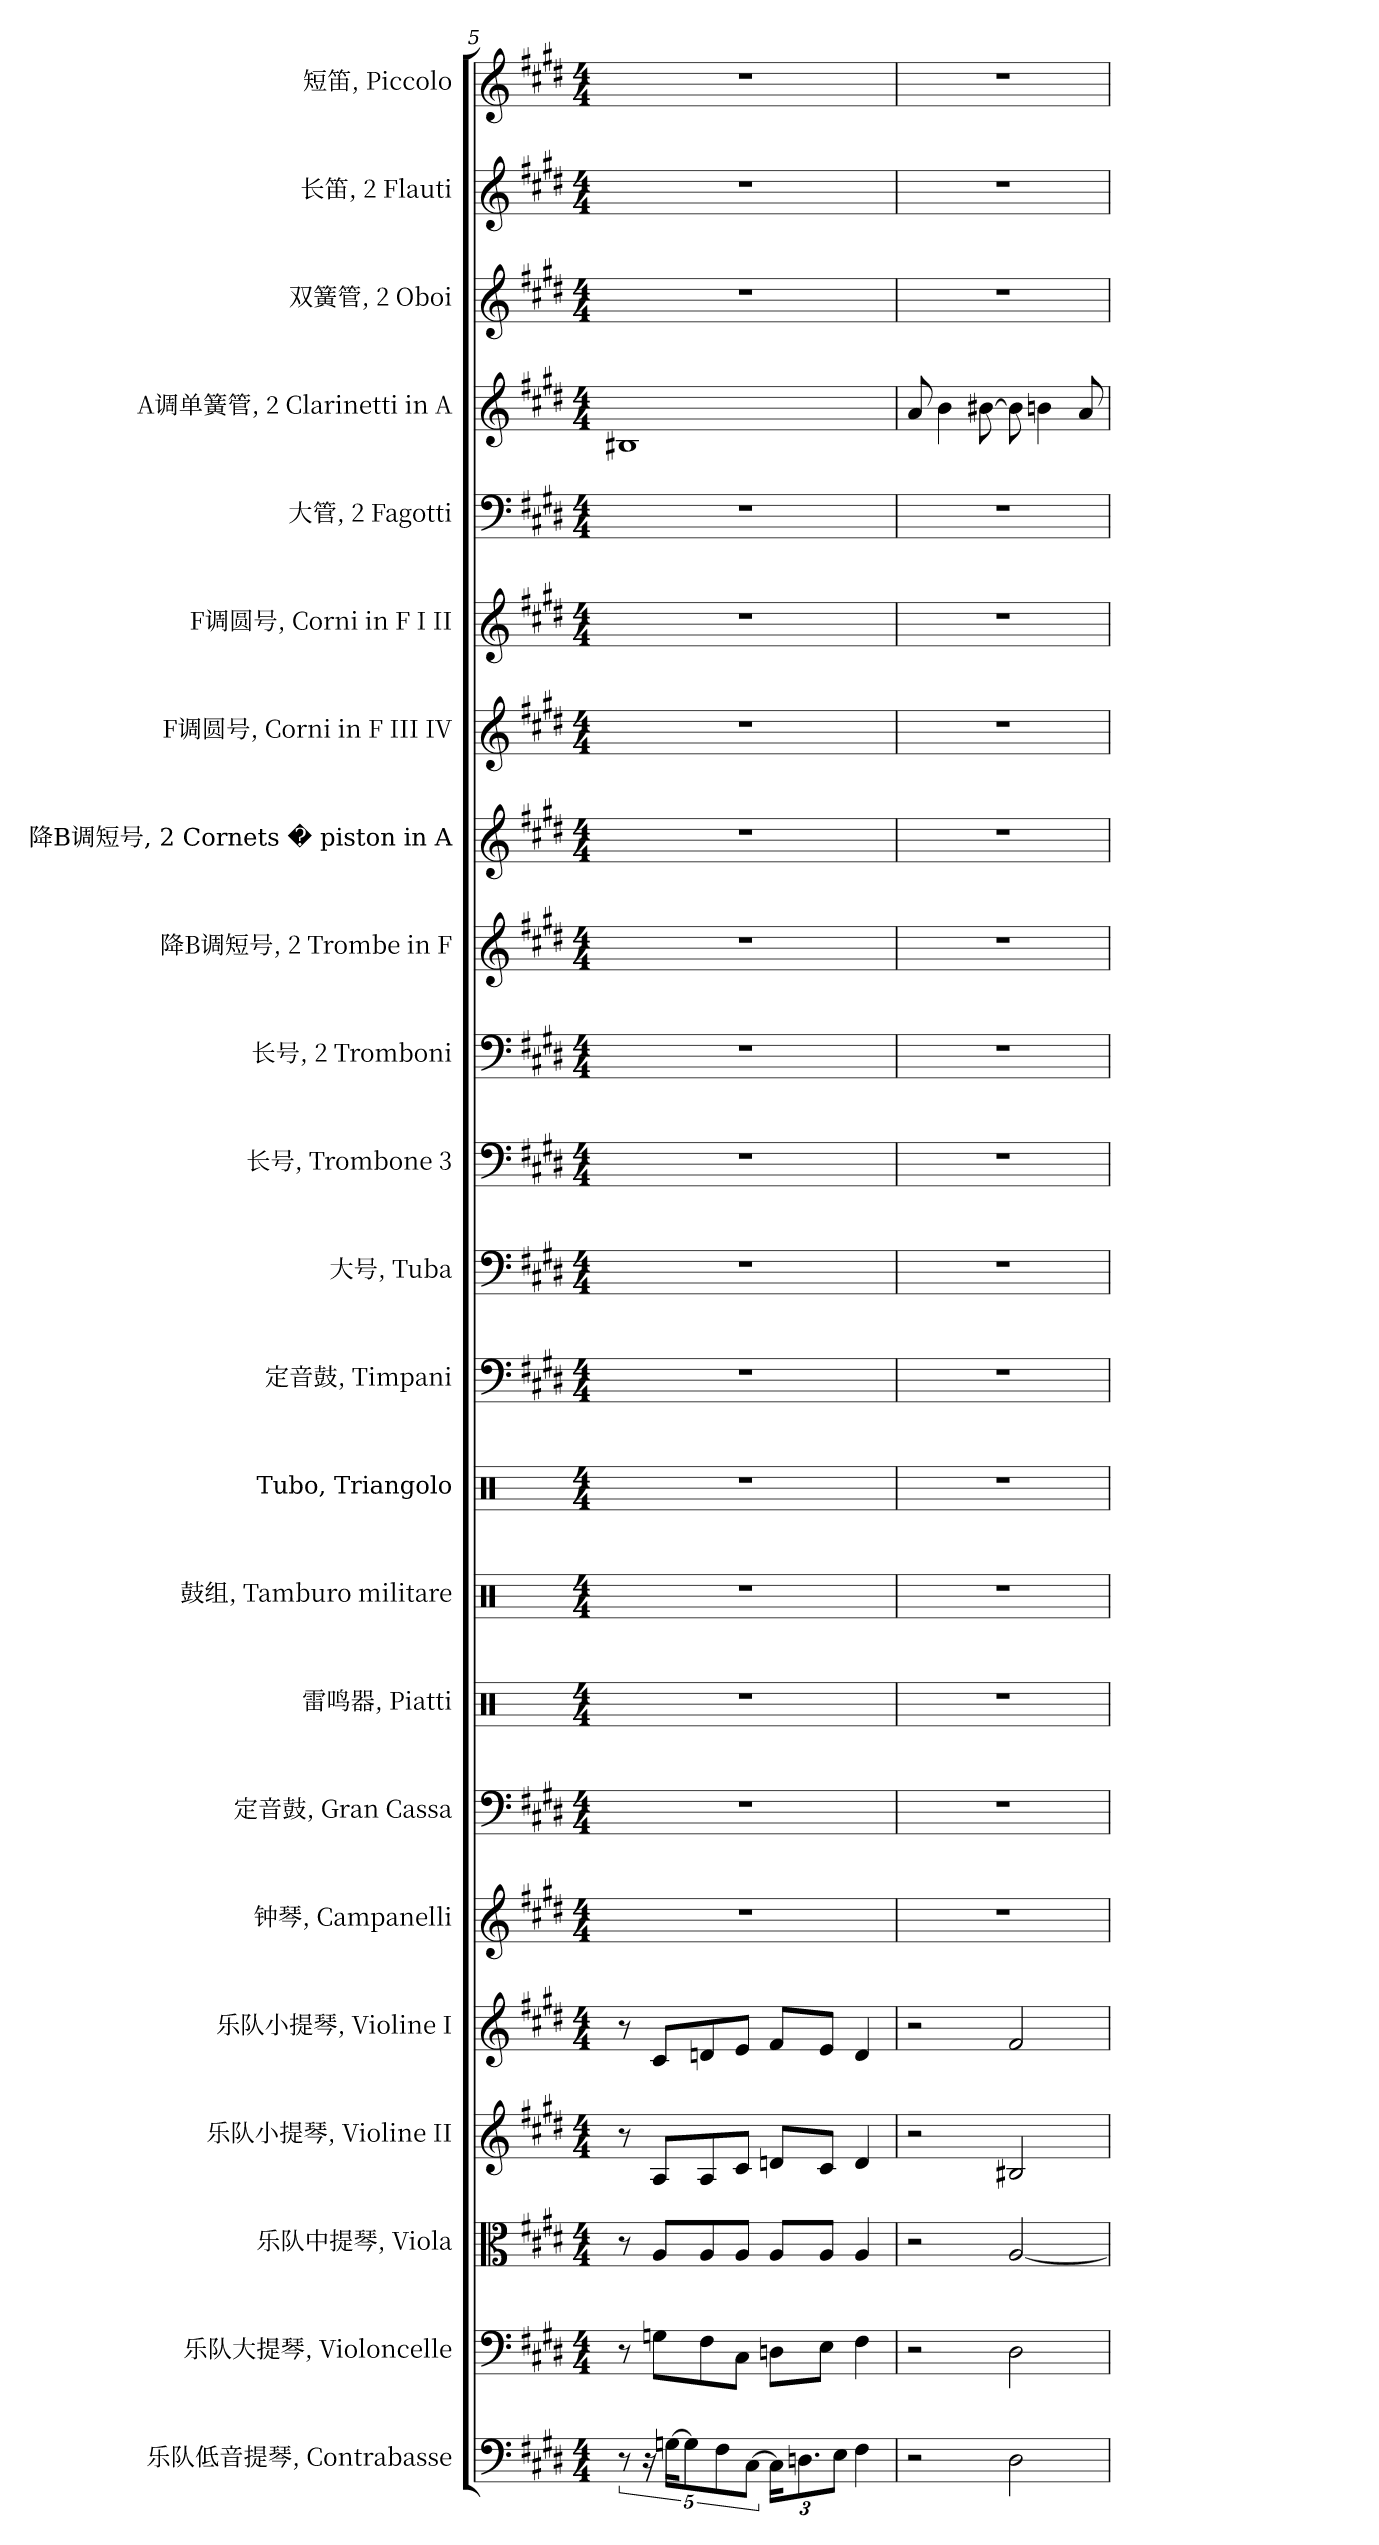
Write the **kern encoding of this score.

**kern	**kern	**kern	**kern	**kern	**kern	**kern	**kern	**kern	**kern	**kern	**kern	**kern	**kern	**kern	**kern	**kern	**kern	**kern	**kern	**kern	**kern	**kern
*part23	*part22	*part21	*part20	*part19	*part18	*part17	*part16	*part15	*part14	*part13	*part12	*part11	*part10	*part9	*part8	*part7	*part6	*part5	*part4	*part3	*part2	*part1
*staff23	*staff22	*staff21	*staff20	*staff19	*staff18	*staff17	*staff16	*staff15	*staff14	*staff13	*staff12	*staff11	*staff10	*staff9	*staff8	*staff7	*staff6	*staff5	*staff4	*staff3	*staff2	*staff1
*I"乐队低音提琴, Contrabasse	*I"乐队大提琴, Violoncelle	*I"乐队中提琴, Viola	*I"乐队小提琴, Violine II	*I"乐队小提琴, Violine I	*I"钟琴, Campanelli	*I"定音鼓, Gran Cassa	*I"雷鸣器, Piatti	*I"鼓组, Tamburo militare	*I"Tubo, Triangolo	*I"定音鼓, Timpani	*I"大号, Tuba	*I"长号, Trombone 3	*I"长号, 2 Tromboni	*I"降B调短号, 2 Trombe in F	*I"降B调短号, 2 Cornets � piston in A	*I"F调圆号, Corni in F III IV	*I"F调圆号, Corni in F I II	*I"大管, 2 Fagotti	*I"A调单簧管, 2 Clarinetti in A	*I"双簧管, 2 Oboi	*I"长笛, 2 Flauti	*I"短笛, Piccolo
*I'Cbs.	*	*	*	*	*	*	*	*	*I'Tu.	*I'Timp.	*I'Tba.	*I'Tbn.	*I'Tbn.	*	*I'B♭ Cnt.	*	*	*	*I'A Cl.	*I'Ob.	*I'Fl.	*I'Picc.
*clefF4	*clefF4	*clefC3	*clefG2	*clefG2	*clefG2	*clefF4	*clefX	*clefX	*clefX	*clefF4	*clefF4	*clefF4	*clefF4	*clefG2	*clefG2	*clefG2	*clefG2	*clefF4	*clefG2	*clefG2	*clefG2	*clefG2
*ITrd7c12	*	*	*	*	*ITrd-14c-24	*	*	*	*	*	*	*	*	*ITrd1c2	*ITrd1c2	*ITrd4c7	*ITrd4c7	*	*ITrd2c3	*	*	*ITrd-7c-12
*k[f#c#g#d#]	*k[f#c#g#d#]	*k[f#c#g#d#]	*k[f#c#g#d#]	*k[f#c#g#d#]	*k[f#c#g#d#]	*k[f#c#g#d#]	*k[]	*k[]	*k[]	*k[f#c#g#d#]	*k[f#c#g#d#]	*k[f#c#g#d#]	*k[f#c#g#d#]	*k[f#c#]	*k[f#c#]	*k[f#c#g#]	*k[f#c#g#]	*k[f#c#g#d#]	*k[f#c#g#d#a#e#b#]	*k[f#c#g#d#]	*k[f#c#g#d#]	*k[f#c#g#d#]
*M4/4	*M4/4	*M4/4	*M4/4	*M4/4	*M4/4	*M4/4	*M4/4	*M4/4	*M4/4	*M4/4	*M4/4	*M4/4	*M4/4	*M4/4	*M4/4	*M4/4	*M4/4	*M4/4	*M4/4	*M4/4	*M4/4	*M4/4
=5	=5	=5	=5	=5	=5	=5	=5	=5	=5	=5	=5	=5	=5	=5	=5	=5	=5	=5	=5	=5	=5	=5
10r	8r	8r	8r	8r	1r	1r	1r	1r	1r	1r	1r	1r	1r	1r	1r	1r	1r	1r	1G##X	1r	1r	1r
20r	.	.	.	.	.	.	.	.	.	.	.	.	.	.	.	.	.	.	.	.	.	.
.	8Gn\L	8A/L	8A/L	8c#/L	.	.	.	.	.	.	.	.	.	.	.	.	.	.	.	.	.	.
[20GGn\KL	.	.	.	.	.	.	.	.	.	.	.	.	.	.	.	.	.	.	.	.	.	.
10GG\]	.	.	.	.	.	.	.	.	.	.	.	.	.	.	.	.	.	.	.	.	.	.
.	8F#\	8A/	8A/	8dn/	.	.	.	.	.	.	.	.	.	.	.	.	.	.	.	.	.	.
10FF#\	.	.	.	.	.	.	.	.	.	.	.	.	.	.	.	.	.	.	.	.	.	.
.	8C#\J	8A/J	8c#/J	8e/J	.	.	.	.	.	.	.	.	.	.	.	.	.	.	.	.	.	.
[10CC#\J	.	.	.	.	.	.	.	.	.	.	.	.	.	.	.	.	.	.	.	.	.	.
*Xbrackettup	*	*	*	*	*	*	*	*	*	*	*	*	*	*	*	*	*	*	*	*	*	*
24CC#\KL]	8Dn\L	8A/L	8dn/L	8f#/L	.	.	.	.	.	.	.	.	.	.	.	.	.	.	.	.	.	.
12.DDn\	.	.	.	.	.	.	.	.	.	.	.	.	.	.	.	.	.	.	.	.	.	.
.	8E\J	8A/J	8c#/J	8e/J	.	.	.	.	.	.	.	.	.	.	.	.	.	.	.	.	.	.
12EE\J	.	.	.	.	.	.	.	.	.	.	.	.	.	.	.	.	.	.	.	.	.	.
4FF#\	4F#\	4A/	4d/	4d/	.	.	.	.	.	.	.	.	.	.	.	.	.	.	.	.	.	.
=6	=6	=6	=6	=6	=6	=6	=6	=6	=6	=6	=6	=6	=6	=6	=6	=6	=6	=6	=6	=6	=6	=6
*	*	*	*	*	*	*	*	*	*	*	*	*	*	*	*	*	*	*	*	*	*	*MM80
2r	2r	2r	2r	2r	1r	1r	1r	1r	1r	1r	1r	1r	1r	1r	1r	1r	1r	1r	8f#/	1r	1r	1r
.	.	.	.	.	.	.	.	.	.	.	.	.	.	.	.	.	.	.	4g#\	.	.	.
.	.	.	.	.	.	.	.	.	.	.	.	.	.	.	.	.	.	.	[8g##X\	.	.	.
2DD#\	2D#\	[2A/	2B#X/	2f#/	.	.	.	.	.	.	.	.	.	.	.	.	.	.	8g##\]	.	.	.
.	.	.	.	.	.	.	.	.	.	.	.	.	.	.	.	.	.	.	4g#X\	.	.	.
.	.	.	.	.	.	.	.	.	.	.	.	.	.	.	.	.	.	.	8f#/	.	.	.
=	=	=	=	=	=	=	=	=	=	=	=	=	=	=	=	=	=	=	=	=	=	=
*-	*-	*-	*-	*-	*-	*-	*-	*-	*-	*-	*-	*-	*-	*-	*-	*-	*-	*-	*-	*-	*-	*-
